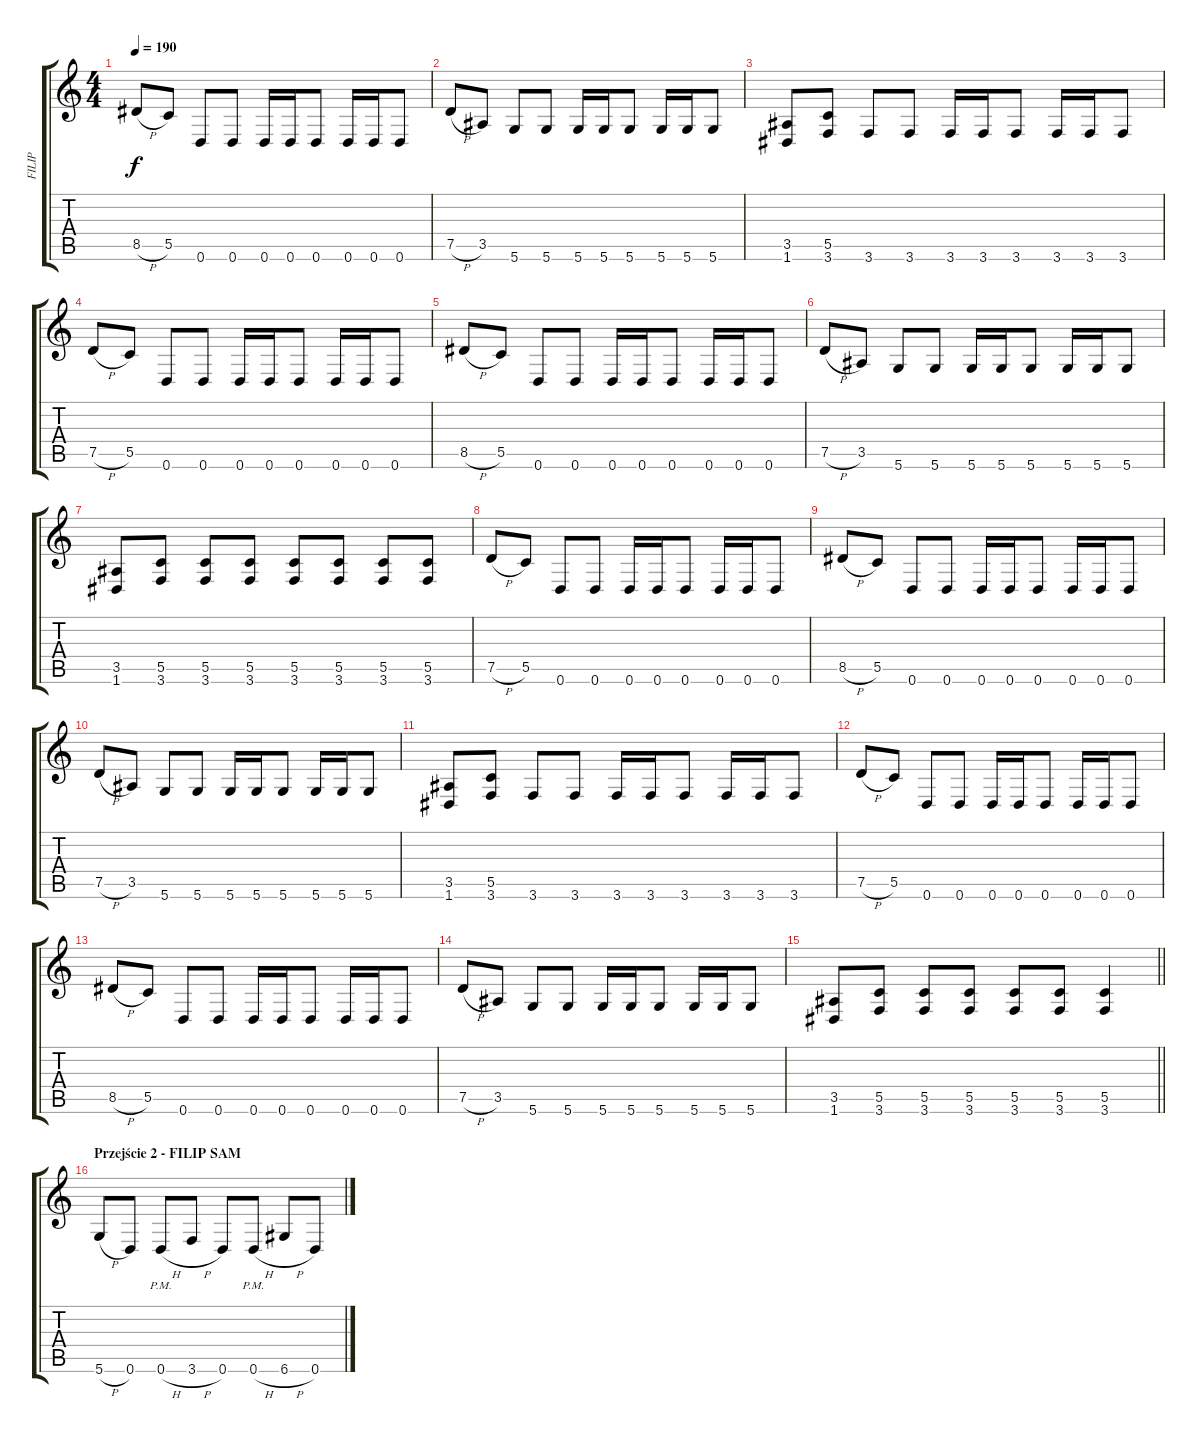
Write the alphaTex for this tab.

\track ("FILIP" "FILIP") {instrument distortionguitar}
\staff {score tabs}
\tuning (D4 A3 F3 C3 G2 D2) {hide}
\ts (4 4)
\tempo 190
\clef g2
\ks c
8.5{h}.8{dy f} 5.5.8 0.6.8 0.6.8 0.6.16 0.6.16 0.6.8 0.6.16 0.6.16 0.6.8 |
7.5{h}.8 3.5.8 5.6.8 5.6.8 5.6.16 5.6.16 5.6.8 5.6.16 5.6.16 5.6.8 |
(3.5 1.6).8 (5.5 3.6).8 3.6.8 3.6.8 3.6.16 3.6.16 3.6.8 3.6.16 3.6.16 3.6.8 |
7.5{h}.8 5.5.8 0.6.8 0.6.8 0.6.16 0.6.16 0.6.8 0.6.16 0.6.16 0.6.8 |
8.5{h}.8 5.5.8 0.6.8 0.6.8 0.6.16 0.6.16 0.6.8 0.6.16 0.6.16 0.6.8 |
7.5{h}.8 3.5.8 5.6.8 5.6.8 5.6.16 5.6.16 5.6.8 5.6.16 5.6.16 5.6.8 |
(3.5 1.6).8 (5.5 3.6).8 (5.5 3.6).8 (5.5 3.6).8 (5.5 3.6).8 (5.5 3.6).8 (5.5 3.6).8 (5.5 3.6).8 |
7.5{h}.8 5.5.8 0.6.8 0.6.8 0.6.16 0.6.16 0.6.8 0.6.16 0.6.16 0.6.8 |
8.5{h}.8 5.5.8 0.6.8 0.6.8 0.6.16 0.6.16 0.6.8 0.6.16 0.6.16 0.6.8 |
7.5{h}.8 3.5.8 5.6.8 5.6.8 5.6.16 5.6.16 5.6.8 5.6.16 5.6.16 5.6.8 |
(3.5 1.6).8 (5.5 3.6).8 3.6.8 3.6.8 3.6.16 3.6.16 3.6.8 3.6.16 3.6.16 3.6.8 |
7.5{h}.8 5.5.8 0.6.8 0.6.8 0.6.16 0.6.16 0.6.8 0.6.16 0.6.16 0.6.8 |
8.5{h}.8 5.5.8 0.6.8 0.6.8 0.6.16 0.6.16 0.6.8 0.6.16 0.6.16 0.6.8 |
7.5{h}.8 3.5.8 5.6.8 5.6.8 5.6.16 5.6.16 5.6.8 5.6.16 5.6.16 5.6.8 |
\barLineRight lightlight
(3.5 1.6).8 (5.5 3.6).8 (5.5 3.6).8 (5.5 3.6).8 (5.5 3.6).8 (5.5 3.6).8 (5.5 3.6).4 |
\section ("" "Przejście 2 - FILIP SAM")
5.6{h}.8 0.6.8 0.6{h pm}.8 3.6{h}.8 0.6.8 0.6{h pm}.8 6.6{h}.8 0.6.8
